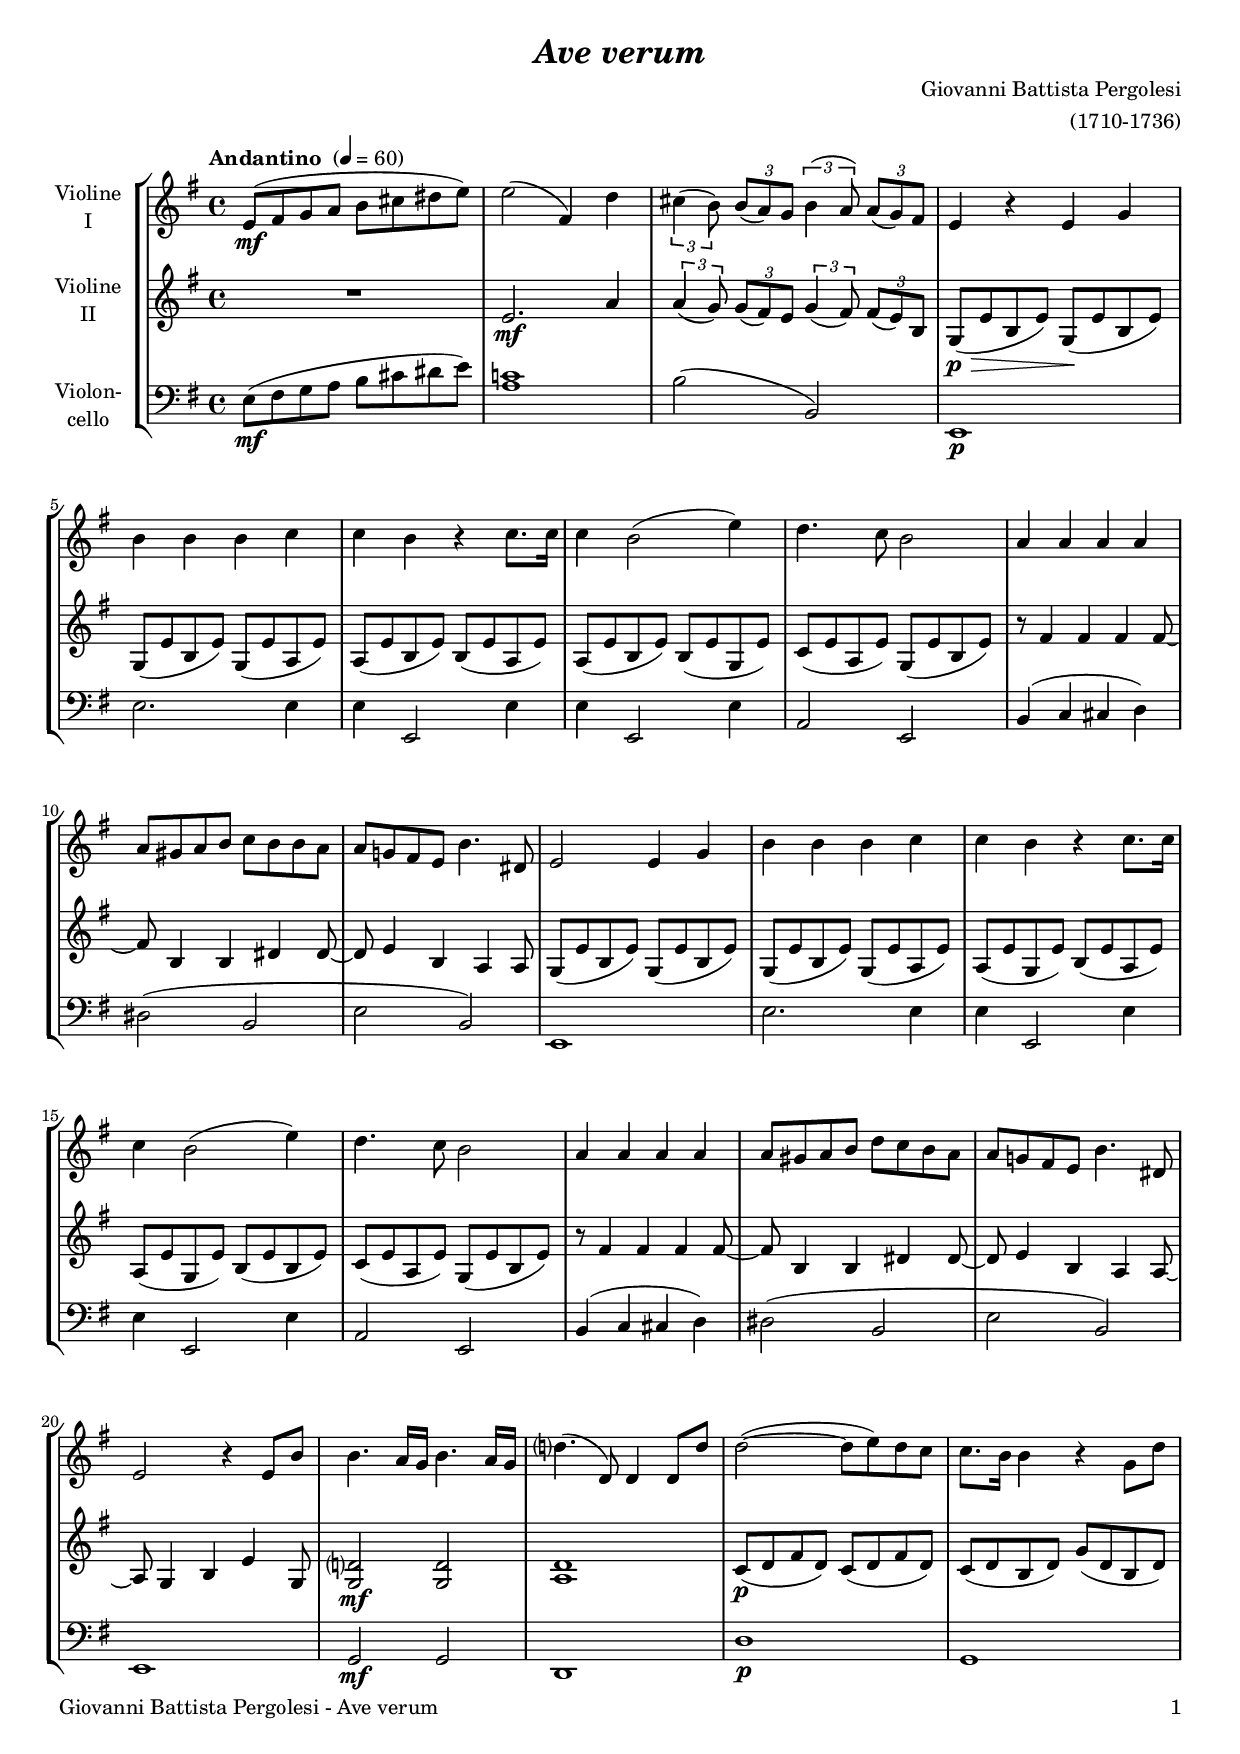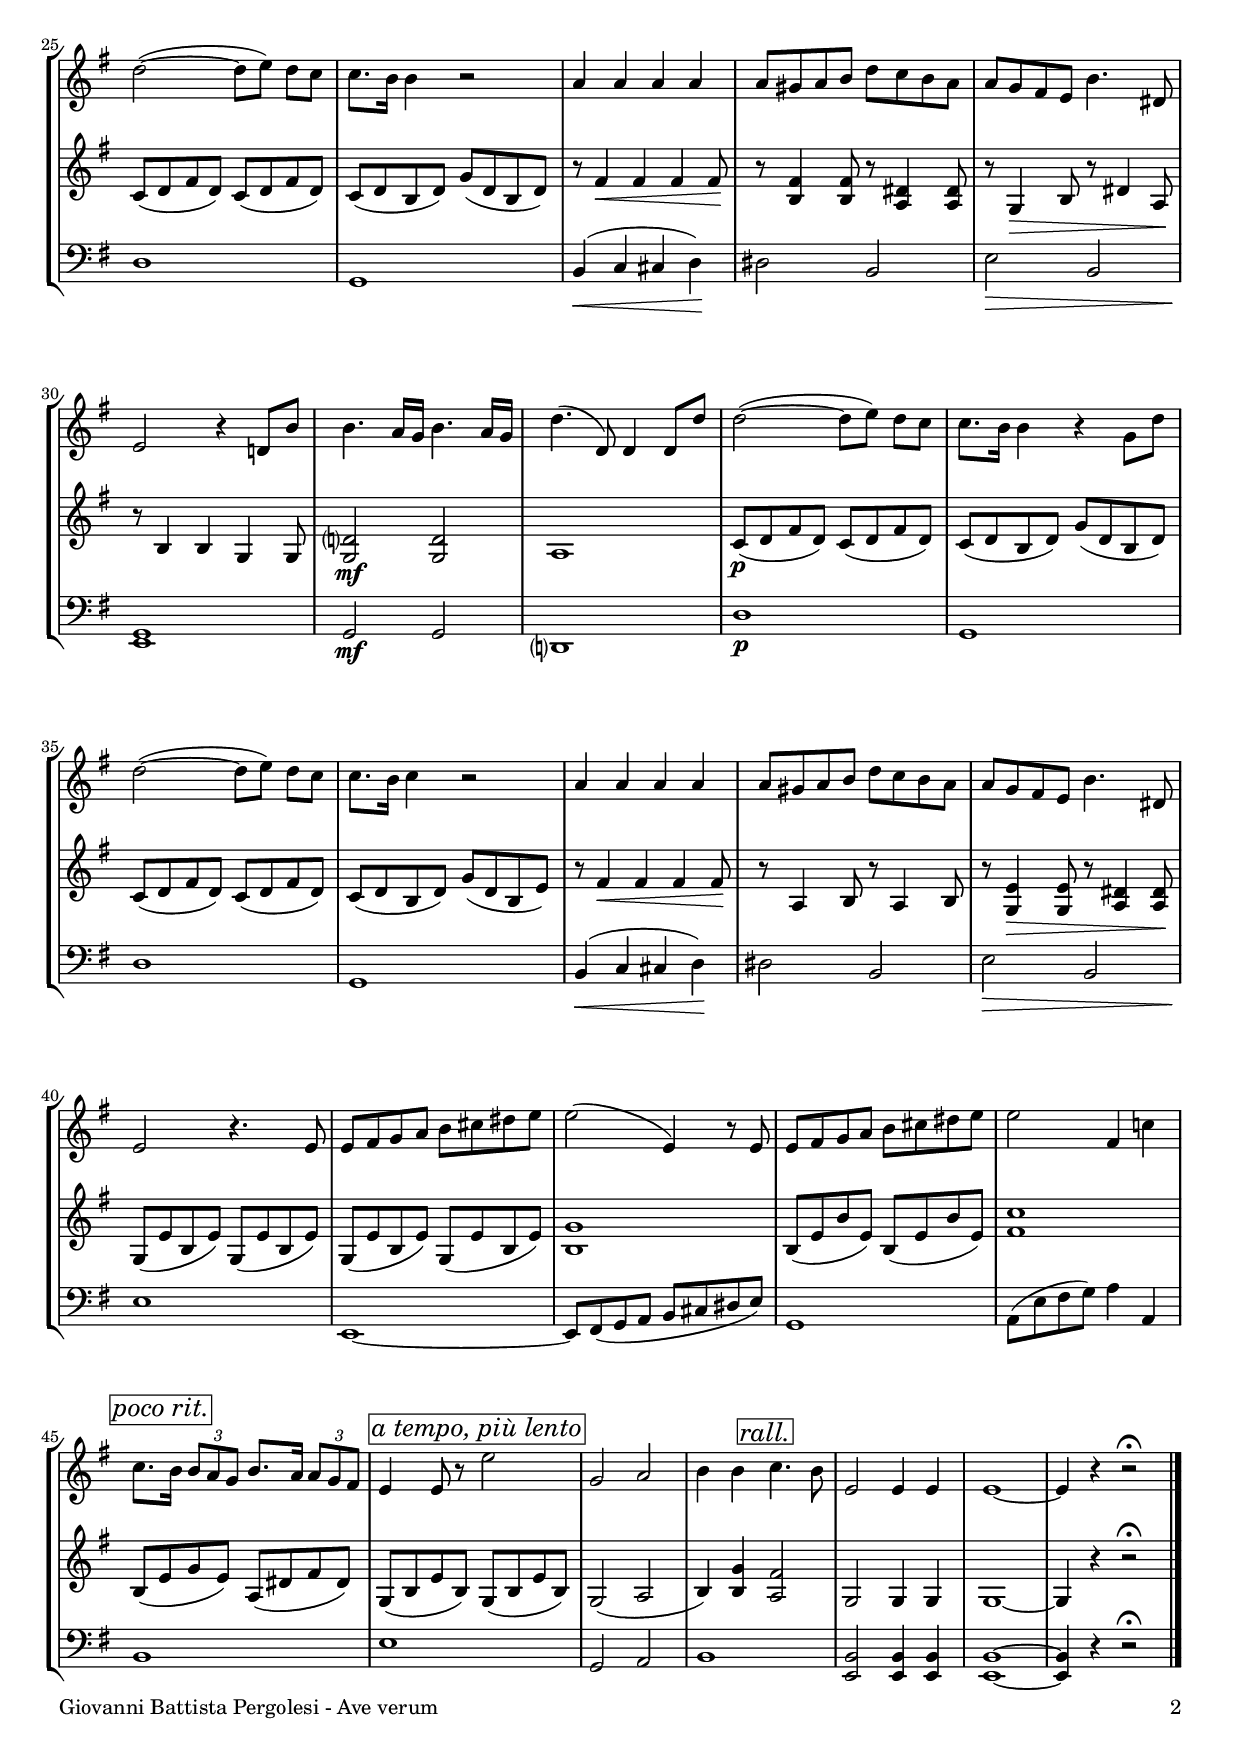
\version "2.20.2"
\include "deutsch.ly"

#(set-global-staff-size 18)

\header {
  title     = \markup \bold \italic "Ave verum"
  composer  = "Giovanni Battista Pergolesi"
  arranger  = "(1710-1736)"
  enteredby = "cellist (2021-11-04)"
%  piece     = ""
}

voiceconsts = {
 \key e \minor
 \time 4/4
 \clef "treble"
% \numericTimeSignature
 \compressEmptyMeasures
  % Set default beaming for all staves
%  \set Timing.beamExceptions = #'()
%  \set Timing.baseMoment     = #(ly:make-moment 1 4)
%  \set Timing.beatStructure  = #'(1 1 1) 
 \tempo "Andantino " 4=60
}

minstr = "harpsichord"
mihi = "clarinet"
%minstr = "accordion"
milo = "bassoon"
mivl = "violin"
miva = "viola"
miba = "cello"

atpl = \mark \markup \box \italic "a tempo, più lento"
pori = \mark \markup \box \italic "poco rit."
rall = \mark \markup \box \italic "rall."

va = \relative c' {
  \voiceconsts

  e8(\mf fis g a h cis dis e)
  e2( fis,4) d'
  \tuplet 3/2 4 { cis4( h8) h[( a) g] h4( a8) a[( g) fis] }
  e4 r e g

  h h h c
  c h r c8. c16
  c4 h2( e4)
  d4. c8 h2
  a4 a a a

  a8 gis a h c h h a
  a g! fis e h'4. dis,8
  e2 e4 g
  h h h c

  c h r c8. c16
  c4 h2( e4)
  d4. c8 h2
  a4 a a a

  a8 gis a h d c h a
  a g! fis e h'4. dis,8
  e2 r4 e8 h'
  h4. a16 g h4. a16 g

  d'?4.( d,8) d4 d8 d'
  d2(~ d8 e) d c
  c8. h16 h4 r g8 d'

  d2(~ d8 e) d[ c]
  c8. h16 h4 r2
  a4 a a a
  a8 gis a h d c h a

  a g fis e h'4. dis,8
  e2 r4 d!8 h'
  h4. a16 g h4. a16 g
  d'4.( d,8) d4 d8 d'
  d2(~ d8 e) d[ c]

  c8. h16 h4 r g8 d'
  d2(~ d8 e) d[ c]
  c8. h16 c4 r2
  a4 a a a

  a8 gis a h d c h a
  a g fis e h'4. dis,8
  e2 r4. e8
  e fis g a h cis dis e

  e2( e,4) r8 e
  e fis g a h cis dis e
  e2 fis,4 c'! \pori
  c8. h16 \tuplet 3/2 4 { h8 a g } h8. a16 \tuplet 3/2 4 { a8 g fis }

  e4 e8 r \atpl e'2
  g, a
  h4 h \rall c4. h8
  e,2 e4 e
  e1~
  e4 r r2\fermata \bar "|."
}

vb = \relative c' {
  \voiceconsts

  R1
  e2.\mf a4
  \tuplet 3/2 4 { a4( g8) g[( fis) e] g4( fis8) fis[( e) h] }
  g(\p\> e' h e) g,(\! e' h e)

  g,( e' h e) g,( e' a, e')
  a,( e' h e) h( e a, e')
  a,( e' h e) h( e g, e')
  c( e a, e') g,( e' h e)
  r fis4 fis fis fis8~

  fis h,4 h dis dis8~
  dis e4 h a a8
  g( e' h e) g,( e' h e)
  g,( e' h e) g,( e' a, e')

  a,( e' g, e') h( e a, e')
  a,( e' g, e') h( e h e)
  c( e a, e') g,( e' h e)
  r fis4 fis fis fis8~
  
  fis h,4 h dis dis8~
  dis e4 h a a8~
  a g4 h e g,8
  <g d'?>2\mf <g d'>

  <a d>1
  c8(\p d fis d) c( d fis d)
  c( d h d) g( d h d)

  c( d fis d) c( d fis d)
  c( d h d) g( d h d)
  r8 fis4\< fis fis fis8\!
  r <h, fis'>4 <h fis'>8 r <a dis>4 <a dis>8

  r g4\> h8 r dis4 a8\!
  r h4 h g g8
  <g d'?>2\mf <g d'>
  a1
  c8(\p d fis d) c( d fis d)

  c( d h d) g( d h d)
  c( d fis d) c( d fis d)
  c( d h d) g( d h e)
  r fis4\< fis fis fis8\!

  r a,4 h8 r a4 h8
  r <g e'>4\> <g e'>8 r <a dis>4 <a dis>8\!
  g( e' h e) g,( e' h e)
  g,( e' h e) g,( e' h e)
  
  <h g'>1
  h8( e h' e,) h( e h' e,)
  <fis c'>1 \pori
  h,8( e g e) a,( dis fis dis)

  g,( h e h) \atpl g( h e h)
  g2( a
  h4) <h g'> \rall <a fis'>2
  g2 g4 g
  g1~
  g4 r r2\fermata \bar "|."
}

vc = \relative c {
  \voiceconsts
  \clef "bass"

  e8(\mf fis g a h cis dis e)
  <a, c!>1
  h2( h,)
  e,1\p

  e'2. e4
  e e,2 e'4
  e e,2 e'4
  a,2 e
  h'4( c cis d)

  dis2( h
  e h)
  e,1
  e'2. e4

  e e,2 e'4
  e e,2 e'4
  a,2 e
  h'4( c cis d)

  dis2( h
  e h)
  e,1
  g2\mf g

  d1
  d'\p
  g,

  d'
  g,
  h4(\< c cis d)\!
  dis2 h

  e\> h
  <e, g>1\!
  g2\mf g
  d?1
  d'\p

  g,
  d'
  g,
  h4(\< c cis d)\!

  dis2 h
  e\> h
  e1\!
  e,~

  e8 fis( g a h cis dis e)
  g,1
  a8( e' fis g) a4 a, \pori
  h1

  << e \\ { s2 \atpl s } >>
  g,2 a
  << h1 \\ { s2 \rall s } >>

  <e, h'>2 <e h'>4 <e h'>
  <e h'>1~
  <e h'>4 r r2\fermata \bar "|."
}


music = \new StaffGroup <<
      \new Staff {
        \set Staff.midiInstrument = \mivl
        \set Staff.instrumentName = \markup \center-column { "Violine" "I" }
        \transpose e e { \va }
      }
      
      \new Staff {
        \set Staff.midiInstrument = \mivl
        \set Staff.instrumentName = \markup \center-column { "Violine" "II" }
        \transpose e e { \vb }
      }
      
      \new Staff {
        \set Staff.midiInstrument = \miba
        \set Staff.instrumentName = \markup \center-column { "Violon-" "cello" }
        \transpose e e { \vc }
      }
>>

\book {
   \paper {
    print-page-number = ##t
    print-first-page-number = ##t
    ragged-last-bottom = ##f
    oddHeaderMarkup = \markup \null
    evenHeaderMarkup = \markup \null
    oddFooterMarkup = \markup {
      \fill-line {
        \on-the-fly #print-page-number-check-first
        "Giovanni Battista Pergolesi - Ave verum" \fromproperty #'page:page-number-string
      }
    }
    evenFooterMarkup = \oddFooterMarkup
  } \score {
    \music
    \layout {}
  }

  \score {
    \unfoldRepeats \music

    \midi {
      \context {
        \Score
      }
    }
  }
}